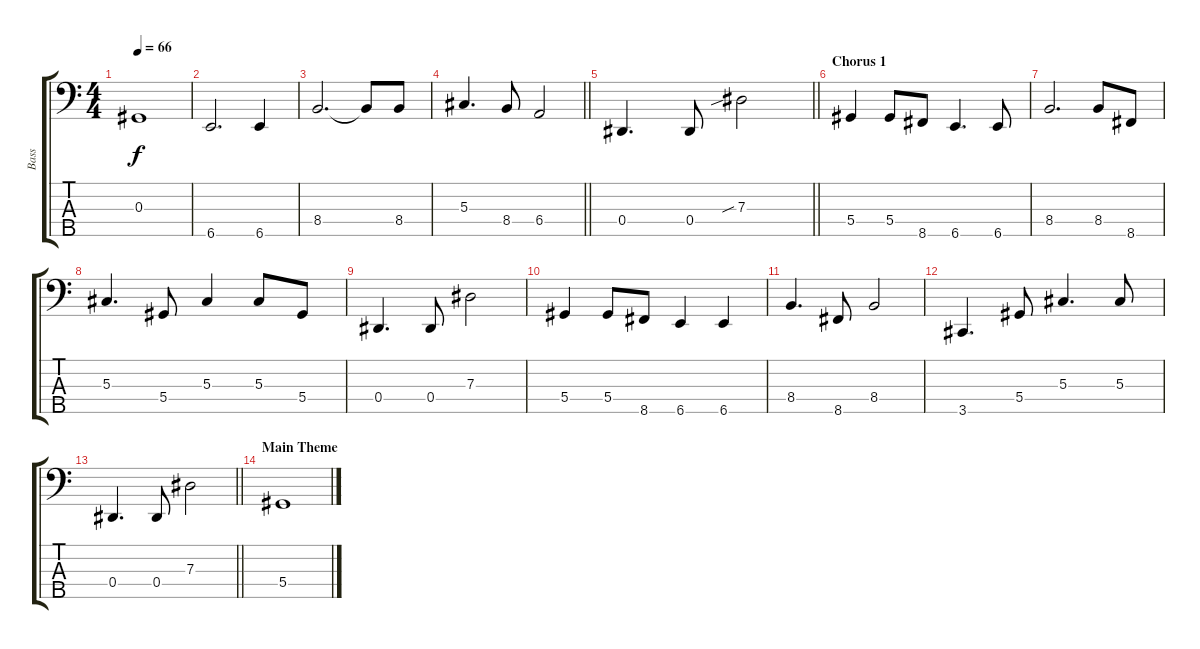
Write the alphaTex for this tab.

\track ("Bass" "Bass") {instrument electricbassfinger}
\staff {score tabs}
\tuning (Gb2 Db2 Ab1 Eb1 Bb0) {hide}
\ts (4 4)
\tempo 66
\clef f4
\ks c
0.3.1{dy f} |
6.5.2{d} 6.5.4 |
8.4.2{d} 8.4{t}.8 8.4.8 |
\barLineRight lightlight
5.3.4{d} 8.4.8 6.4.2 |
\barLineRight lightlight
0.4.4{d} 0.4.8 7.3{sib}.2 |
\section ("" "Chorus 1")
5.4.4 5.4.8 8.5.8 6.5.4{d} 6.5.8 |
8.4.2{d} 8.4.8 8.5.8 |
5.3.4{d} 5.4.8 5.3.4 5.3.8 5.4.8 |
0.4.4{d} 0.4.8 7.3.2 |
5.4.4 5.4.8 8.5.8 6.5.4 6.5.4 |
8.4.4{d} 8.5.8 8.4.2 |
3.5.4{d} 5.4.8 5.3.4{d} 5.3.8 |
\barLineRight lightlight
0.4.4{d} 0.4.8 7.3.2 |
\section ("" "Main Theme")
5.4.1
